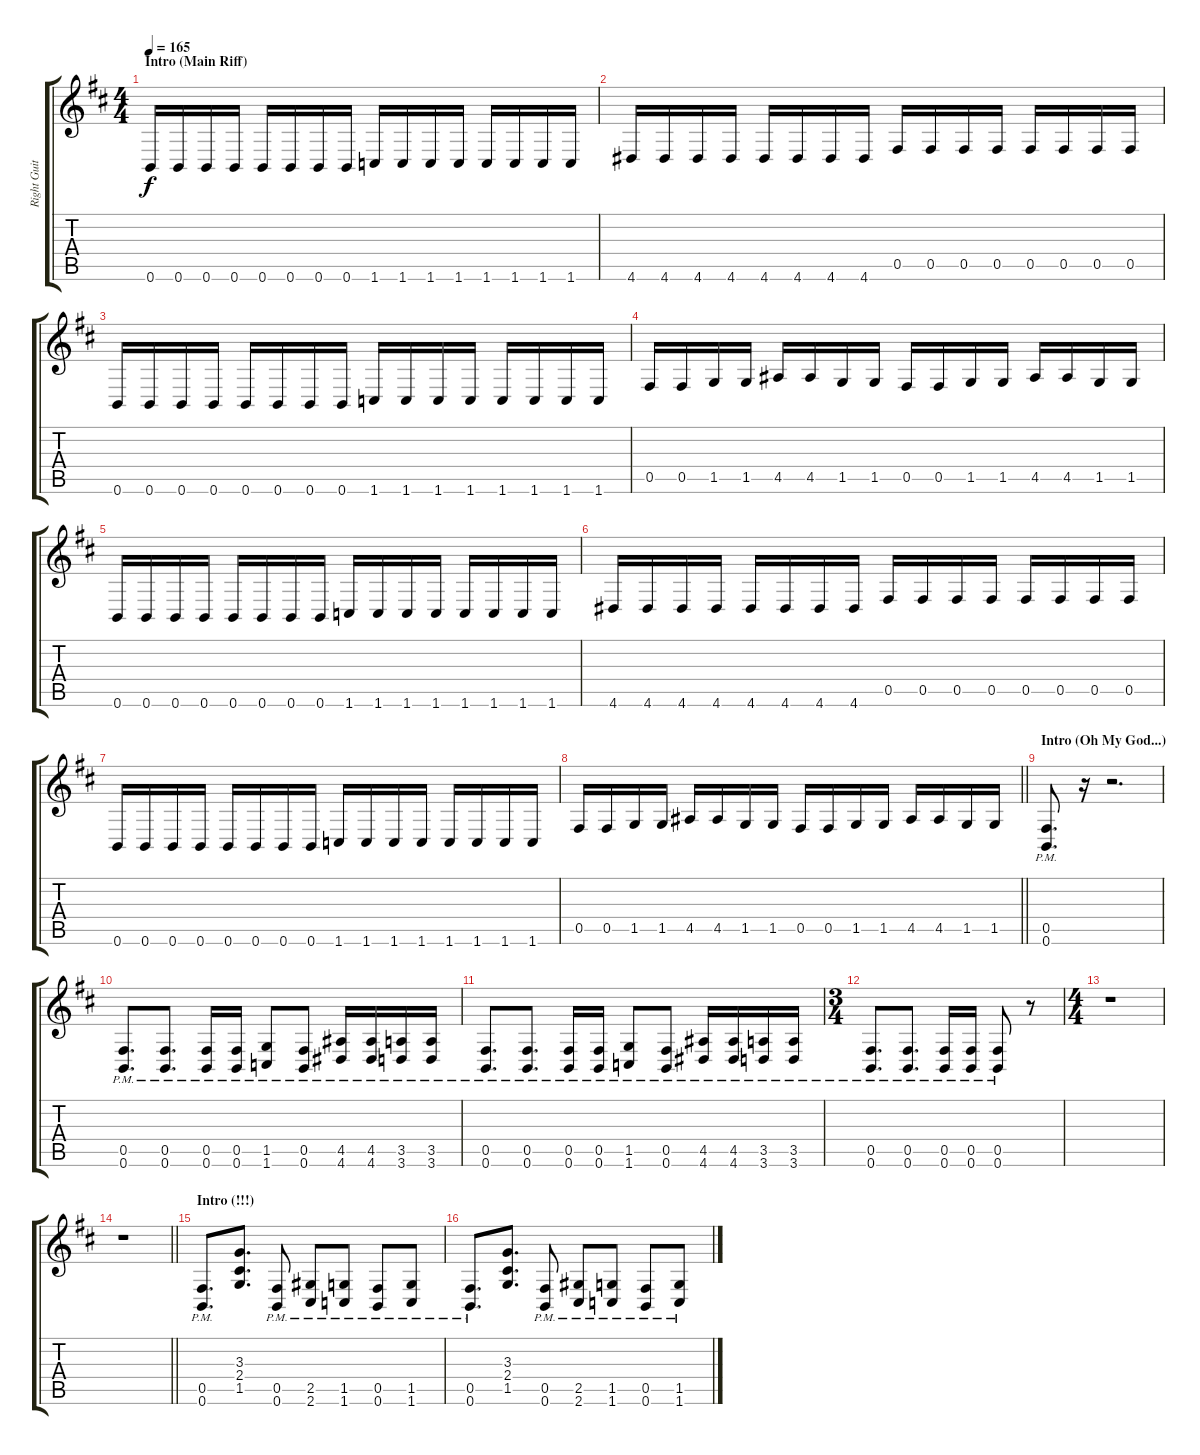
\track ("Right Guitar" "Right Guit") {instrument distortionguitar}
\staff {score tabs}
\tuning (Db4 Ab3 E3 B2 Gb2 B1) {hide}
\ts (4 4)
\section ("" "Intro (Main Riff)")
\tempo 165
\clef g2
\ks d
0.6.16{dy f} 0.6.16 0.6.16 0.6.16 0.6.16 0.6.16 0.6.16 0.6.16 1.6.16 1.6.16 1.6.16 1.6.16 1.6.16 1.6.16 1.6.16 1.6.16 |
4.6.16 4.6.16 4.6.16 4.6.16 4.6.16 4.6.16 4.6.16 4.6.16 0.5.16 0.5.16 0.5.16 0.5.16 0.5.16 0.5.16 0.5.16 0.5.16 |
0.6.16 0.6.16 0.6.16 0.6.16 0.6.16 0.6.16 0.6.16 0.6.16 1.6.16 1.6.16 1.6.16 1.6.16 1.6.16 1.6.16 1.6.16 1.6.16 |
0.5.16 0.5.16 1.5.16 1.5.16 4.5.16 4.5.16 1.5.16 1.5.16 0.5.16 0.5.16 1.5.16 1.5.16 4.5.16 4.5.16 1.5.16 1.5.16 |
0.6.16 0.6.16 0.6.16 0.6.16 0.6.16 0.6.16 0.6.16 0.6.16 1.6.16 1.6.16 1.6.16 1.6.16 1.6.16 1.6.16 1.6.16 1.6.16 |
4.6.16 4.6.16 4.6.16 4.6.16 4.6.16 4.6.16 4.6.16 4.6.16 0.5.16 0.5.16 0.5.16 0.5.16 0.5.16 0.5.16 0.5.16 0.5.16 |
0.6.16 0.6.16 0.6.16 0.6.16 0.6.16 0.6.16 0.6.16 0.6.16 1.6.16 1.6.16 1.6.16 1.6.16 1.6.16 1.6.16 1.6.16 1.6.16 |
\barLineRight lightlight
0.5.16 0.5.16 1.5.16 1.5.16 4.5.16 4.5.16 1.5.16 1.5.16 0.5.16 0.5.16 1.5.16 1.5.16 4.5.16 4.5.16 1.5.16 1.5.16 |
\section ("" "Intro (Oh My God...)")
(0.5{pm} 0.6{pm}).8{d} r.16 r.2{d} |
(0.5{pm} 0.6{pm}).8{d} (0.5{pm} 0.6{pm}).8{d} (0.5{pm} 0.6{pm}).16 (0.5{pm} 0.6{pm}).16 (1.5{pm} 1.6{pm}).8 (0.5{pm} 0.6{pm}).8 (4.5{pm} 4.6{pm}).16 (4.5{pm} 4.6{pm}).16 (3.5{pm} 3.6{pm}).16 (3.5{pm} 3.6{pm}).16 |
(0.5{pm} 0.6{pm}).8{d} (0.5{pm} 0.6{pm}).8{d} (0.5{pm} 0.6{pm}).16 (0.5{pm} 0.6{pm}).16 (1.5{pm} 1.6{pm}).8 (0.5{pm} 0.6{pm}).8 (4.5{pm} 4.6{pm}).16 (4.5{pm} 4.6{pm}).16 (3.5{pm} 3.6{pm}).16 (3.5{pm} 3.6{pm}).16 |
\ts (3 4)
(0.5{pm} 0.6{pm}).8{d} (0.5{pm} 0.6{pm}).8{d} (0.5{pm} 0.6{pm}).16 (0.5{pm} 0.6{pm}).16 (0.5{pm} 0.6{pm}).8 r.8 |
\ts (4 4)
r.1 |
\barLineRight lightlight
r.1 |
\section ("" "Intro (!!!)")
(0.5{pm} 0.6{pm}).8{d} (3.3 2.4 1.5).8{d} (0.5{pm} 0.6{pm}).8 (2.5{pm} 2.6{pm}).8 (1.5{pm} 1.6{pm}).8 (0.5{pm} 0.6{pm}).8 (1.5{pm} 1.6{pm}).8 |
(0.5{pm} 0.6{pm}).8{d} (3.3 2.4 1.5).8{d} (0.5{pm} 0.6{pm}).8 (2.5{pm} 2.6{pm}).8 (1.5{pm} 1.6{pm}).8 (0.5{pm} 0.6{pm}).8 (1.5{pm} 1.6{pm}).8
